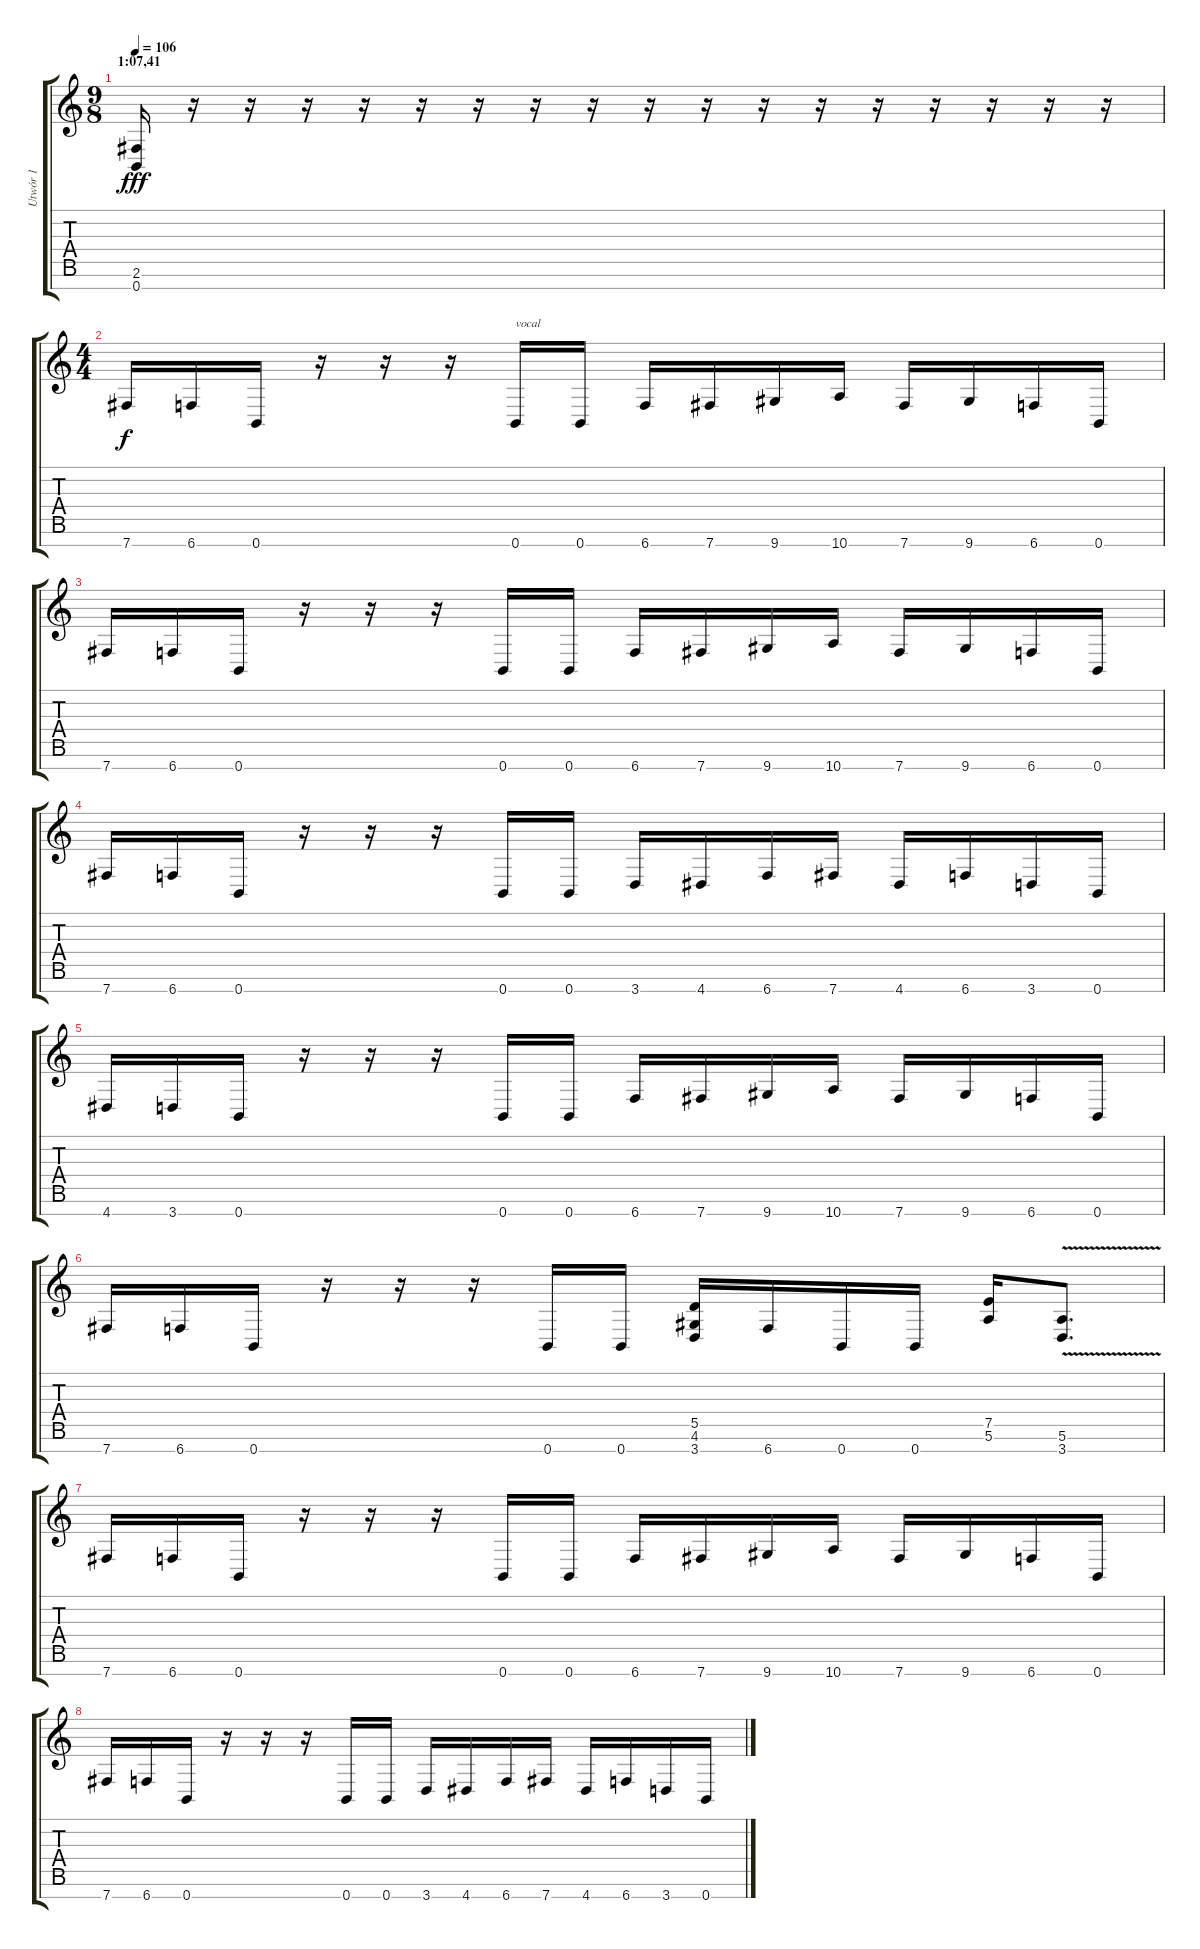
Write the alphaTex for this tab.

\track ("Utwór 1" "Utwór 1") {instrument distortionguitar}
\staff {score tabs}
\tuning (E4 B3 G3 D3 A2 E2 B1) {hide}
\ts (9 8)
\section ("" "1:07,41")
\tempo 106
\clef g2
\ks c
(2.6 0.7).16{dy fff} r.16 r.16 r.16 r.16 r.16 r.16 r.16 r.16 r.16 r.16 r.16 r.16 r.16 r.16 r.16 r.16 r.16 |
\ts (4 4)
7.7.16{dy f} 6.7.16 0.7.16 r.16 r.16 r.16 0.7.16{txt "vocal"} 0.7.16 6.7.16 7.7.16 9.7.16 10.7.16 7.7.16 9.7.16 6.7.16 0.7.16 |
7.7.16 6.7.16 0.7.16 r.16 r.16 r.16 0.7.16 0.7.16 6.7.16 7.7.16 9.7.16 10.7.16 7.7.16 9.7.16 6.7.16 0.7.16 |
7.7.16 6.7.16 0.7.16 r.16 r.16 r.16 0.7.16 0.7.16 3.7.16 4.7.16 6.7.16 7.7.16 4.7.16 6.7.16 3.7.16 0.7.16 |
4.7.16 3.7.16 0.7.16 r.16 r.16 r.16 0.7.16 0.7.16 6.7.16 7.7.16 9.7.16 10.7.16 7.7.16 9.7.16 6.7.16 0.7.16 |
7.7.16 6.7.16 0.7.16 r.16 r.16 r.16 0.7.16 0.7.16 (5.5 4.6 3.7).16 6.7.16 0.7.16 0.7.16 (7.5 5.6).16 (5.6 3.7{v}).8{d} |
7.7.16 6.7.16 0.7.16 r.16 r.16 r.16 0.7.16 0.7.16 6.7.16 7.7.16 9.7.16 10.7.16 7.7.16 9.7.16 6.7.16 0.7.16 |
7.7.16 6.7.16 0.7.16 r.16 r.16 r.16 0.7.16 0.7.16 3.7.16 4.7.16 6.7.16 7.7.16 4.7.16 6.7.16 3.7.16 0.7.16
